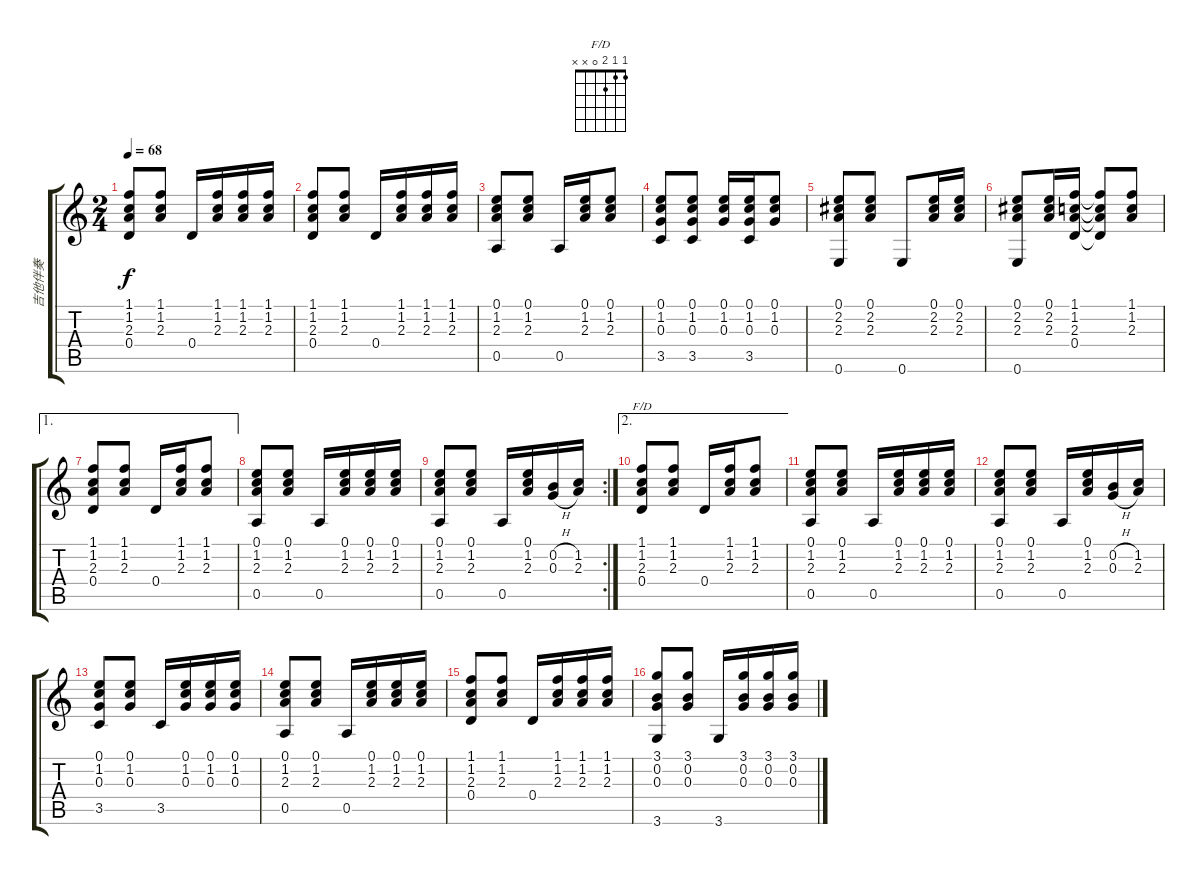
\track ("吉他伴奏" "吉他伴奏") {instrument acousticguitarnylon}
\staff {score tabs}
\tuning (E4 B3 G3 D3 A2 E2) {hide}
\chord ("F/D" 1 1 2 0 x x)
\ts (2 4)
\tempo 68
\clef g2
\ks c
(1.1 1.2 2.3 0.4).8{dy f} (1.1 1.2 2.3).8 0.4.16 (1.1 1.2 2.3).16 (1.1 1.2 2.3).16 (1.1 1.2 2.3).16 |
(1.1 1.2 2.3 0.4).8 (1.1 1.2 2.3).8 0.4.16 (1.1 1.2 2.3).16 (1.1 1.2 2.3).16 (1.1 1.2 2.3).16 |
(0.1 1.2 2.3 0.5).8 (0.1 1.2 2.3).8 0.5.16 (0.1 1.2 2.3).16 (0.1 1.2 2.3).8 |
(0.1 1.2 0.3 3.5).8 (0.1 1.2 0.3 3.5).8 (0.1 1.2 0.3).16 (0.1 1.2 0.3 3.5).16 (0.1 1.2 0.3).8 |
(0.1 2.2 2.3 0.6).8 (0.1 2.2 2.3).8 0.6.8 (0.1 2.2 2.3).16 (0.1 2.2 2.3).16 |
(0.1 2.2 2.3 0.6).8 (0.1 2.2 2.3).16 (1.1 1.2 2.3 0.4).16 (1.1{t} 1.2{t} 2.3{t} 0.4{t}).8 (1.1 1.2 2.3).8 |
\ae 1
(1.1 1.2 2.3 0.4).8 (1.1 1.2 2.3).8 0.4.16 (1.1 1.2 2.3).16 (1.1 1.2 2.3).8 |
(0.1 1.2 2.3 0.5).8 (0.1 1.2 2.3).8 0.5.16 (0.1 1.2 2.3).16 (0.1 1.2 2.3).16 (0.1 1.2 2.3).16 |
\rc 2
(0.1 1.2 2.3 0.5).8 (0.1 1.2 2.3).8 0.5.16 (0.1 1.2 2.3).16 (0.2{h} 0.3{h}).16 (1.2 2.3).16 |
\ae 2
(1.1 1.2 2.3 0.4).8{ch "F/D"} (1.1 1.2 2.3).8 0.4.16 (1.1 1.2 2.3).16 (1.1 1.2 2.3).8 |
(0.1 1.2 2.3 0.5).8 (0.1 1.2 2.3).8 0.5.16 (0.1 1.2 2.3).16 (0.1 1.2 2.3).16 (0.1 1.2 2.3).16 |
(0.1 1.2 2.3 0.5).8 (0.1 1.2 2.3).8 0.5.16 (0.1 1.2 2.3).16 (0.2{h} 0.3{h}).16 (1.2 2.3).16 |
(0.1 1.2 0.3 3.5).8 (0.1 1.2 0.3).8 3.5.16 (0.1 1.2 0.3).16 (0.1 1.2 0.3).16 (0.1 1.2 0.3).16 |
(0.1 1.2 2.3 0.5).8 (0.1 1.2 2.3).8 0.5.16 (0.1 1.2 2.3).16 (0.1 1.2 2.3).16 (0.1 1.2 2.3).16 |
(1.1 1.2 2.3 0.4).8 (1.1 1.2 2.3).8 0.4.16 (1.1 1.2 2.3).16 (1.1 1.2 2.3).16 (1.1 1.2 2.3).16 |
(3.1 0.2 0.3 3.6).8 (3.1 0.2 0.3).8 3.6.16 (3.1 0.2 0.3).16 (3.1 0.2 0.3).16 (3.1 0.2 0.3).16
